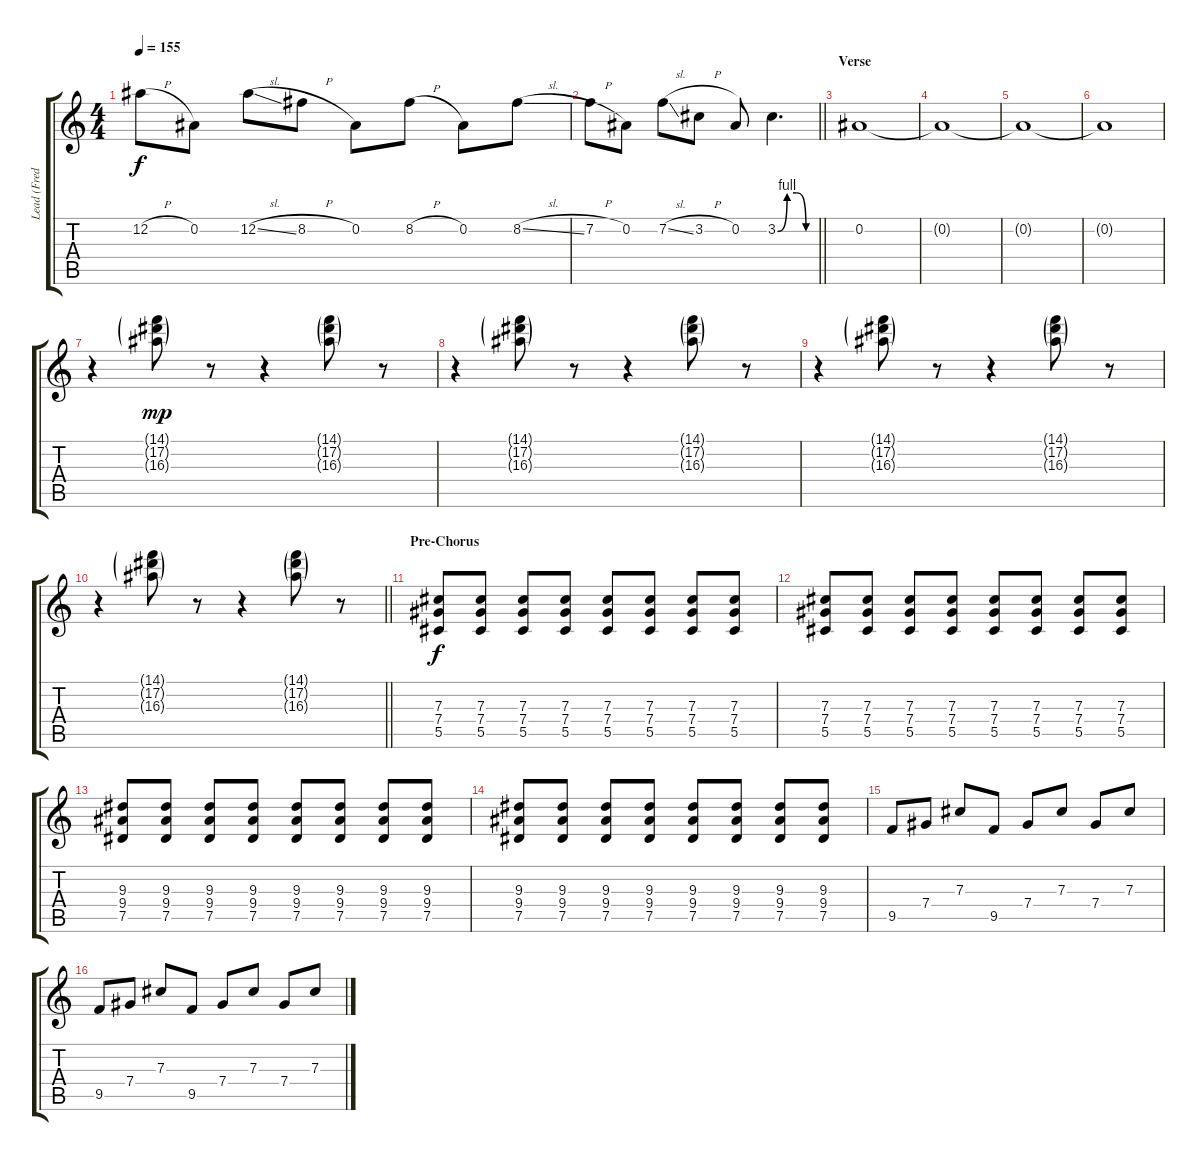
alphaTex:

\track ("Lead (Fred)" "Lead (Fred") {instrument distortionguitar}
\staff {score tabs}
\tuning (Eb4 Bb3 Gb3 Db3 Ab2 Eb2) {hide}
\ts (4 4)
\tempo 155
\clef g2
\ks c
12.2{h}.8{dy f volume 16} 0.2.8 12.2{sl}.8 8.2{h}.8 0.2.8 8.2{h}.8 0.2.8 8.2{sl}.8 |
\barLineRight lightlight
7.2{h}.8 0.2.8 7.2{sl}.8 3.2{h}.8 0.2.8 3.2{be (custom 0 0 15 4 30 4 45 0 60 0)}.4{d} |
\section ("" "Verse")
0.2.1{volume 0} |
0.2{t}.1 |
0.2{t}.1 |
0.2{t}.1 |
r.4{volume 16} (14.1{g} 17.2{g} 16.3{g}).8{dy mp} r.8 r.4 (14.1{g} 17.2{g} 16.3{g}).8 r.8 |
r.4{volume 16} (14.1{g} 17.2{g} 16.3{g}).8 r.8 r.4 (14.1{g} 17.2{g} 16.3{g}).8 r.8 |
r.4{volume 16} (14.1{g} 17.2{g} 16.3{g}).8 r.8 r.4 (14.1{g} 17.2{g} 16.3{g}).8 r.8 |
\barLineRight lightlight
r.4{volume 16} (14.1{g} 17.2{g} 16.3{g}).8 r.8 r.4 (14.1{g} 17.2{g} 16.3{g}).8 r.8 |
\section ("" "Pre-Chorus")
(7.3 7.4 5.5).8{dy f} (7.3 7.4 5.5).8 (7.3 7.4 5.5).8 (7.3 7.4 5.5).8 (7.3 7.4 5.5).8 (7.3 7.4 5.5).8 (7.3 7.4 5.5).8 (7.3 7.4 5.5).8 |
(7.3 7.4 5.5).8 (7.3 7.4 5.5).8 (7.3 7.4 5.5).8 (7.3 7.4 5.5).8 (7.3 7.4 5.5).8 (7.3 7.4 5.5).8 (7.3 7.4 5.5).8 (7.3 7.4 5.5).8 |
(9.3 9.4 7.5).8 (9.3 9.4 7.5).8 (9.3 9.4 7.5).8 (9.3 9.4 7.5).8 (9.3 9.4 7.5).8 (9.3 9.4 7.5).8 (9.3 9.4 7.5).8 (9.3 9.4 7.5).8 |
(9.3 9.4 7.5).8 (9.3 9.4 7.5).8 (9.3 9.4 7.5).8 (9.3 9.4 7.5).8 (9.3 9.4 7.5).8 (9.3 9.4 7.5).8 (9.3 9.4 7.5).8 (9.3 9.4 7.5).8 |
9.5.8{volume 13 instrument overdrivenguitar} 7.4.8 7.3.8 9.5.8 7.4.8 7.3.8 7.4.8 7.3.8 |
9.5.8 7.4.8 7.3.8 9.5.8 7.4.8 7.3.8 7.4.8 7.3.8
